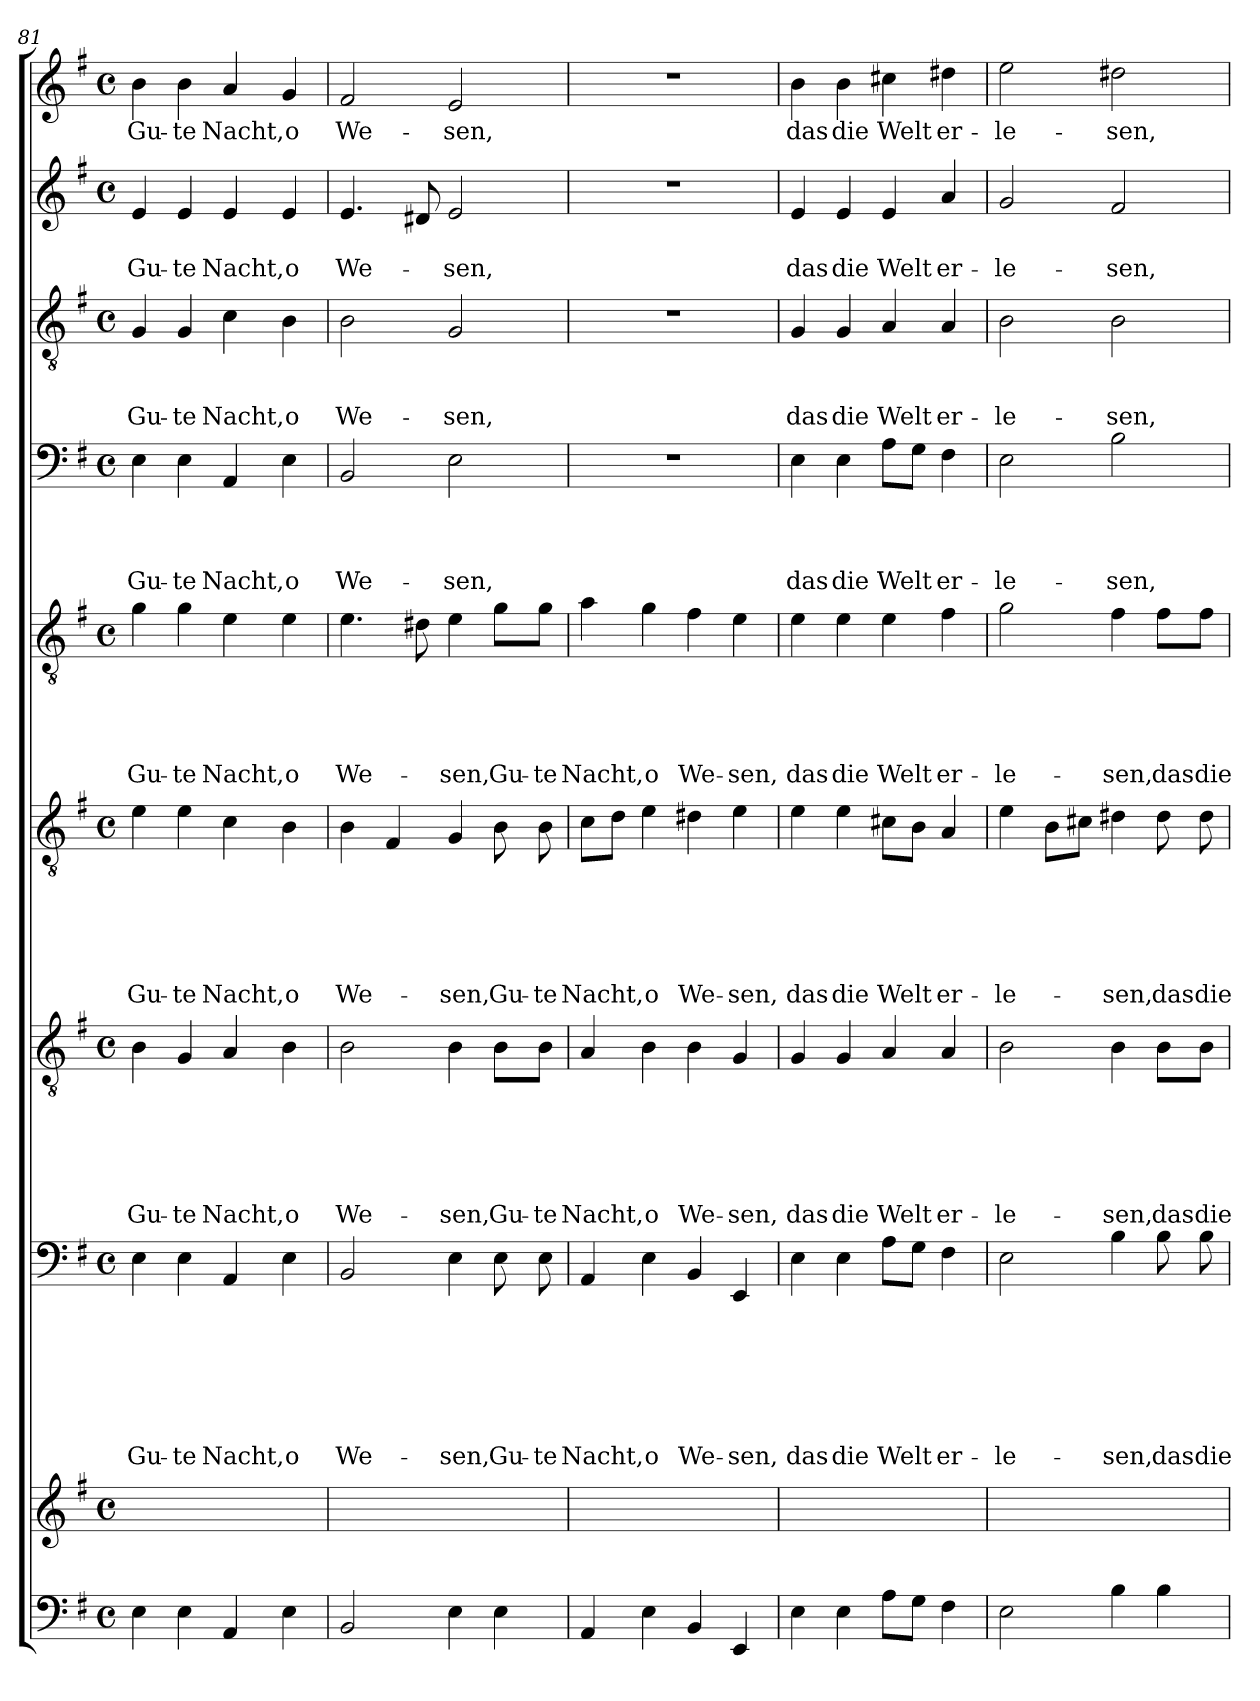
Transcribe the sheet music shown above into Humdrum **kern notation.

**kern	**kern	**kern	**text	**text	**text	**text	**text	**text	**text	**kern	**text	**text	**text	**text	**text	**text	**kern	**text	**text	**text	**text	**text	**text	**kern	**text	**text	**text	**text	**text	**kern	**text	**text	**text	**text	**kern	**text	**text	**text	**kern	**text	**text	**kern	**text
*part10	*part9	*part8	*part8	*part8	*part8	*part8	*part8	*part8	*part8	*part7	*part7	*part7	*part7	*part7	*part7	*part7	*part6	*part6	*part6	*part6	*part6	*part6	*part6	*part5	*part5	*part5	*part5	*part5	*part5	*part4	*part4	*part4	*part4	*part4	*part3	*part3	*part3	*part3	*part2	*part2	*part2	*part1	*part1
*staff10	*staff9	*staff8	*staff8	*staff8	*staff8	*staff8	*staff8	*staff8	*staff8	*staff7	*staff7	*staff7	*staff7	*staff7	*staff7	*staff7	*staff6	*staff6	*staff6	*staff6	*staff6	*staff6	*staff6	*staff5	*staff5	*staff5	*staff5	*staff5	*staff5	*staff4	*staff4	*staff4	*staff4	*staff4	*staff3	*staff3	*staff3	*staff3	*staff2	*staff2	*staff2	*staff1	*staff1
*clefF4	*clefG2	*clefF4	*	*	*	*	*	*	*	*clefGv2	*	*	*	*	*	*	*clefGv2	*	*	*	*	*	*	*clefGv2	*	*	*	*	*	*clefF4	*	*	*	*	*clefGv2	*	*	*	*clefG2	*	*	*clefG2	*
*k[f#]	*k[f#]	*k[f#]	*	*	*	*	*	*	*	*k[f#]	*	*	*	*	*	*	*k[f#]	*	*	*	*	*	*	*k[f#]	*	*	*	*	*	*k[f#]	*	*	*	*	*k[f#]	*	*	*	*k[f#]	*	*	*k[f#]	*
*G:	*G:	*G:	*	*	*	*	*	*	*	*G:	*	*	*	*	*	*	*G:	*	*	*	*	*	*	*G:	*	*	*	*	*	*G:	*	*	*	*	*G:	*	*	*	*G:	*	*	*G:	*
*M4/4	*M4/4	*M4/4	*	*	*	*	*	*	*	*M4/4	*	*	*	*	*	*	*M4/4	*	*	*	*	*	*	*M4/4	*	*	*	*	*	*M4/4	*	*	*	*	*M4/4	*	*	*	*M4/4	*	*	*M4/4	*
*met(c)	*met(c)	*met(c)	*	*	*	*	*	*	*	*met(c)	*	*	*	*	*	*	*met(c)	*	*	*	*	*	*	*met(c)	*	*	*	*	*	*met(c)	*	*	*	*	*met(c)	*	*	*	*met(c)	*	*	*met(c)	*
=81	=81	=81	=81	=81	=81	=81	=81	=81	=81	=81	=81	=81	=81	=81	=81	=81	=81	=81	=81	=81	=81	=81	=81	=81	=81	=81	=81	=81	=81	=81	=81	=81	=81	=81	=81	=81	=81	=81	=81	=81	=81	=81	=81
!	!	!	!	!	!	!	!	!	!LO:LY:b	!	!	!	!	!	!	!LO:LY:b	!	!	!	!	!	!	!LO:LY:b	!	!	!	!	!	!LO:LY:b	!	!	!	!	!LO:LY:b	!	!	!	!LO:LY:b	!	!	!LO:LY:b	!	!LO:LY:b
4E\	1ryy	4E\	.	.	.	.	.	.	Gu-	4B\	.	.	.	.	.	Gu-	4e\	.	.	.	.	.	Gu-	4g\	.	.	.	.	Gu-	4E\	.	.	.	Gu-	4G/	.	.	Gu-	4e/	.	Gu-	4b\	Gu-
!	!	!	!	!	!	!	!	!	!LO:LY:b	!	!	!	!	!	!	!LO:LY:b	!	!	!	!	!	!	!LO:LY:b	!	!	!	!	!	!LO:LY:b	!	!	!	!	!LO:LY:b	!	!	!	!LO:LY:b	!	!	!LO:LY:b	!	!LO:LY:b
4E\	.	4E\	.	.	.	.	.	.	-te	4G/	.	.	.	.	.	-te	4e\	.	.	.	.	.	-te	4g\	.	.	.	.	-te	4E\	.	.	.	-te	4G/	.	.	-te	4e/	.	-te	4b\	-te
!	!	!	!	!	!	!	!	!	!LO:LY:b	!	!	!	!	!	!	!LO:LY:b	!	!	!	!	!	!	!LO:LY:b	!	!	!	!	!	!LO:LY:b	!	!	!	!	!LO:LY:b	!	!	!	!LO:LY:b	!	!	!LO:LY:b	!	!LO:LY:b
4AA/	.	4AA/	.	.	.	.	.	.	Nacht,	4A/	.	.	.	.	.	Nacht,	4c\	.	.	.	.	.	Nacht,	4e\	.	.	.	.	Nacht,	4AA/	.	.	.	Nacht,	4c\	.	.	Nacht,	4e/	.	Nacht,	4a/	Nacht,
!	!	!	!	!	!	!	!	!	!LO:LY:b	!	!	!	!	!	!	!LO:LY:b	!	!	!	!	!	!	!LO:LY:b	!	!	!	!	!	!LO:LY:b	!	!	!	!	!LO:LY:b	!	!	!	!LO:LY:b	!	!	!LO:LY:b	!	!LO:LY:b
4E\	.	4E\	.	.	.	.	.	.	o	4B\	.	.	.	.	.	o	4B\	.	.	.	.	.	o	4e\	.	.	.	.	o	4E\	.	.	.	o	4B\	.	.	o	4e/	.	o	4g/	o
=82	=82	=82	=82	=82	=82	=82	=82	=82	=82	=82	=82	=82	=82	=82	=82	=82	=82	=82	=82	=82	=82	=82	=82	=82	=82	=82	=82	=82	=82	=82	=82	=82	=82	=82	=82	=82	=82	=82	=82	=82	=82	=82	=82
!	!	!	!	!	!	!	!	!	!LO:LY:b	!	!	!	!	!	!	!LO:LY:b	!	!	!	!	!	!	!LO:LY:b	!	!	!	!	!	!LO:LY:b	!	!	!	!	!LO:LY:b	!	!	!	!LO:LY:b	!	!	!LO:LY:b	!	!LO:LY:b
2BB/	1ryy	2BB/	.	.	.	.	.	.	We-	2B\	.	.	.	.	.	We-	4B\	.	.	.	.	.	We-	4.e\	.	.	.	.	We-	2BB/	.	.	.	We-	2B\	.	.	We-	4.e/	.	We-	2f#/	We-
.	.	.	.	.	.	.	.	.	.	.	.	.	.	.	.	.	4F#/	.	.	.	.	.	.	.	.	.	.	.	.	.	.	.	.	.	.	.	.	.	.	.	.	.	.
.	.	.	.	.	.	.	.	.	.	.	.	.	.	.	.	.	.	.	.	.	.	.	.	8d#X\	.	.	.	.	.	.	.	.	.	.	.	.	.	.	8d#X/	.	.	.	.
!	!	!	!	!	!	!	!	!	!LO:LY:b	!	!	!	!	!	!	!LO:LY:b	!	!	!	!	!	!	!LO:LY:b	!	!	!	!	!	!LO:LY:b	!	!	!	!	!LO:LY:b	!	!	!	!LO:LY:b	!	!	!LO:LY:b	!	!LO:LY:b
4E\	.	4E\	.	.	.	.	.	.	-sen,	4B\	.	.	.	.	.	-sen,	4G/	.	.	.	.	.	-sen,	4e\	.	.	.	.	-sen,	2E\	.	.	.	-sen,	2G/	.	.	-sen,	2e/	.	-sen,	2e/	-sen,
!	!	!	!	!	!	!	!	!	!LO:LY:b	!	!	!	!	!	!	!LO:LY:b	!	!	!	!	!	!	!LO:LY:b	!	!	!	!	!	!LO:LY:b	!	!	!	!	!	!	!	!	!	!	!	!	!	!
4E\	.	8E\	.	.	.	.	.	.	Gu-	8B\L	.	.	.	.	.	Gu-	8B\	.	.	.	.	.	Gu-	8g\L	.	.	.	.	Gu-	.	.	.	.	.	.	.	.	.	.	.	.	.	.
!	!	!	!	!	!	!	!	!	!LO:LY:b	!	!	!	!	!	!	!LO:LY:b	!	!	!	!	!	!	!LO:LY:b	!	!	!	!	!	!LO:LY:b	!	!	!	!	!	!	!	!	!	!	!	!	!	!
.	.	8E\	.	.	.	.	.	.	-te	8B\J	.	.	.	.	.	-te	8B\	.	.	.	.	.	-te	8g\J	.	.	.	.	-te	.	.	.	.	.	.	.	.	.	.	.	.	.	.
=83	=83	=83	=83	=83	=83	=83	=83	=83	=83	=83	=83	=83	=83	=83	=83	=83	=83	=83	=83	=83	=83	=83	=83	=83	=83	=83	=83	=83	=83	=83	=83	=83	=83	=83	=83	=83	=83	=83	=83	=83	=83	=83	=83
!	!	!	!	!	!	!	!	!	!LO:LY:b	!	!	!	!	!	!	!LO:LY:b	!	!	!	!	!	!	!LO:LY:b	!	!	!	!	!	!LO:LY:b	!	!	!	!	!	!	!	!	!	!	!	!	!	!
4AA/	1ryy	4AA/	.	.	.	.	.	.	Nacht,	4A/	.	.	.	.	.	Nacht,	8c\L	.	.	.	.	.	Nacht,	4a\	.	.	.	.	Nacht,	1r	.	.	.	.	1r	.	.	.	1r	.	.	1r	.
.	.	.	.	.	.	.	.	.	.	.	.	.	.	.	.	.	8d\J	.	.	.	.	.	.	.	.	.	.	.	.	.	.	.	.	.	.	.	.	.	.	.	.	.	.
!	!	!	!	!	!	!	!	!	!LO:LY:b	!	!	!	!	!	!	!LO:LY:b	!	!	!	!	!	!	!LO:LY:b	!	!	!	!	!	!LO:LY:b	!	!	!	!	!	!	!	!	!	!	!	!	!	!
4E\	.	4E\	.	.	.	.	.	.	o	4B\	.	.	.	.	.	o	4e\	.	.	.	.	.	o	4g\	.	.	.	.	o	.	.	.	.	.	.	.	.	.	.	.	.	.	.
!	!	!	!	!	!	!	!	!	!LO:LY:b	!	!	!	!	!	!	!LO:LY:b	!	!	!	!	!	!	!LO:LY:b	!	!	!	!	!	!LO:LY:b	!	!	!	!	!	!	!	!	!	!	!	!	!	!
4BB/	.	4BB/	.	.	.	.	.	.	We-	4B\	.	.	.	.	.	We-	4d#X\	.	.	.	.	.	We-	4f#\	.	.	.	.	We-	.	.	.	.	.	.	.	.	.	.	.	.	.	.
!	!	!	!	!	!	!	!	!	!LO:LY:b	!	!	!	!	!	!	!LO:LY:b	!	!	!	!	!	!	!LO:LY:b	!	!	!	!	!	!LO:LY:b	!	!	!	!	!	!	!	!	!	!	!	!	!	!
4EE/	.	4EE/	.	.	.	.	.	.	-sen,	4G/	.	.	.	.	.	-sen,	4e\	.	.	.	.	.	-sen,	4e\	.	.	.	.	-sen,	.	.	.	.	.	.	.	.	.	.	.	.	.	.
=84	=84	=84	=84	=84	=84	=84	=84	=84	=84	=84	=84	=84	=84	=84	=84	=84	=84	=84	=84	=84	=84	=84	=84	=84	=84	=84	=84	=84	=84	=84	=84	=84	=84	=84	=84	=84	=84	=84	=84	=84	=84	=84	=84
!	!	!	!	!	!	!	!	!	!LO:LY:b	!	!	!	!	!	!	!LO:LY:b	!	!	!	!	!	!	!LO:LY:b	!	!	!	!	!	!LO:LY:b	!	!	!	!	!LO:LY:b	!	!	!	!LO:LY:b	!	!	!LO:LY:b	!	!LO:LY:b
4E\	1ryy	4E\	.	.	.	.	.	.	das	4G/	.	.	.	.	.	das	4e\	.	.	.	.	.	das	4e\	.	.	.	.	das	4E\	.	.	.	das	4G/	.	.	das	4e/	.	das	4b\	das
!	!	!	!	!	!	!	!	!	!LO:LY:b	!	!	!	!	!	!	!LO:LY:b	!	!	!	!	!	!	!LO:LY:b	!	!	!	!	!	!LO:LY:b	!	!	!	!	!LO:LY:b	!	!	!	!LO:LY:b	!	!	!LO:LY:b	!	!LO:LY:b
4E\	.	4E\	.	.	.	.	.	.	die	4G/	.	.	.	.	.	die	4e\	.	.	.	.	.	die	4e\	.	.	.	.	die	4E\	.	.	.	die	4G/	.	.	die	4e/	.	die	4b\	die
!	!	!	!	!	!	!	!	!	!LO:LY:b	!	!	!	!	!	!	!LO:LY:b	!	!	!	!	!	!	!LO:LY:b	!	!	!	!	!	!LO:LY:b	!	!	!	!	!LO:LY:b	!	!	!	!LO:LY:b	!	!	!LO:LY:b	!	!LO:LY:b
8A\L	.	8A\L	.	.	.	.	.	.	Welt	4A/	.	.	.	.	.	Welt	8c#X\L	.	.	.	.	.	Welt	4e\	.	.	.	.	Welt	8A\L	.	.	.	Welt	4A/	.	.	Welt	4e/	.	Welt	4cc#X\	Welt
8G\J	.	8G\J	.	.	.	.	.	.	.	.	.	.	.	.	.	.	8B\J	.	.	.	.	.	.	.	.	.	.	.	.	8G\J	.	.	.	.	.	.	.	.	.	.	.	.	.
!	!	!	!	!	!	!	!	!	!LO:LY:b	!	!	!	!	!	!	!LO:LY:b	!	!	!	!	!	!	!LO:LY:b	!	!	!	!	!	!LO:LY:b	!	!	!	!	!LO:LY:b	!	!	!	!LO:LY:b	!	!	!LO:LY:b	!	!LO:LY:b
4F#\	.	4F#\	.	.	.	.	.	.	er-	4A/	.	.	.	.	.	er-	4A/	.	.	.	.	.	er-	4f#\	.	.	.	.	er-	4F#\	.	.	.	er-	4A/	.	.	er-	4a/	.	er-	4dd#X\	er-
=85	=85	=85	=85	=85	=85	=85	=85	=85	=85	=85	=85	=85	=85	=85	=85	=85	=85	=85	=85	=85	=85	=85	=85	=85	=85	=85	=85	=85	=85	=85	=85	=85	=85	=85	=85	=85	=85	=85	=85	=85	=85	=85	=85
!	!	!	!	!	!	!	!	!	!LO:LY:b	!	!	!	!	!	!	!LO:LY:b	!	!	!	!	!	!	!LO:LY:b	!	!	!	!	!	!LO:LY:b	!	!	!	!	!LO:LY:b	!	!	!	!LO:LY:b	!	!	!LO:LY:b	!	!LO:LY:b
2E\	1ryy	2E\	.	.	.	.	.	.	-le-	2B\	.	.	.	.	.	-le-	4e\	.	.	.	.	.	-le-	2g\	.	.	.	.	-le-	2E\	.	.	.	-le-	2B\	.	.	-le-	2g/	.	-le-	2ee\	-le-
.	.	.	.	.	.	.	.	.	.	.	.	.	.	.	.	.	8B\L	.	.	.	.	.	.	.	.	.	.	.	.	.	.	.	.	.	.	.	.	.	.	.	.	.	.
.	.	.	.	.	.	.	.	.	.	.	.	.	.	.	.	.	8c#X\J	.	.	.	.	.	.	.	.	.	.	.	.	.	.	.	.	.	.	.	.	.	.	.	.	.	.
!	!	!	!	!	!	!	!	!	!LO:LY:b	!	!	!	!	!	!	!LO:LY:b	!	!	!	!	!	!	!LO:LY:b	!	!	!	!	!	!LO:LY:b	!	!	!	!	!LO:LY:b	!	!	!	!LO:LY:b	!	!	!LO:LY:b	!	!LO:LY:b
4B\	.	4B\	.	.	.	.	.	.	-sen,	4B\	.	.	.	.	.	-sen,	4d#X\	.	.	.	.	.	-sen,	4f#\	.	.	.	.	-sen,	2B\	.	.	.	-sen,	2B\	.	.	-sen,	2f#/	.	-sen,	2dd#X\	-sen,
!	!	!	!	!	!	!	!	!	!LO:LY:b	!	!	!	!	!	!	!LO:LY:b	!	!	!	!	!	!	!LO:LY:b	!	!	!	!	!	!LO:LY:b	!	!	!	!	!	!	!	!	!	!	!	!	!	!
4B\	.	8B\	.	.	.	.	.	.	das	8B\L	.	.	.	.	.	das	8d#\	.	.	.	.	.	das	8f#\L	.	.	.	.	das	.	.	.	.	.	.	.	.	.	.	.	.	.	.
!	!	!	!	!	!	!	!	!	!LO:LY:b	!	!	!	!	!	!	!LO:LY:b	!	!	!	!	!	!	!LO:LY:b	!	!	!	!	!	!LO:LY:b	!	!	!	!	!	!	!	!	!	!	!	!	!	!
.	.	8B\	.	.	.	.	.	.	die	8B\J	.	.	.	.	.	die	8d#\	.	.	.	.	.	die	8f#\J	.	.	.	.	die	.	.	.	.	.	.	.	.	.	.	.	.	.	.
=	=	=	=	=	=	=	=	=	=	=	=	=	=	=	=	=	=	=	=	=	=	=	=	=	=	=	=	=	=	=	=	=	=	=	=	=	=	=	=	=	=	=	=
*-	*-	*-	*-	*-	*-	*-	*-	*-	*-	*-	*-	*-	*-	*-	*-	*-	*-	*-	*-	*-	*-	*-	*-	*-	*-	*-	*-	*-	*-	*-	*-	*-	*-	*-	*-	*-	*-	*-	*-	*-	*-	*-	*-
